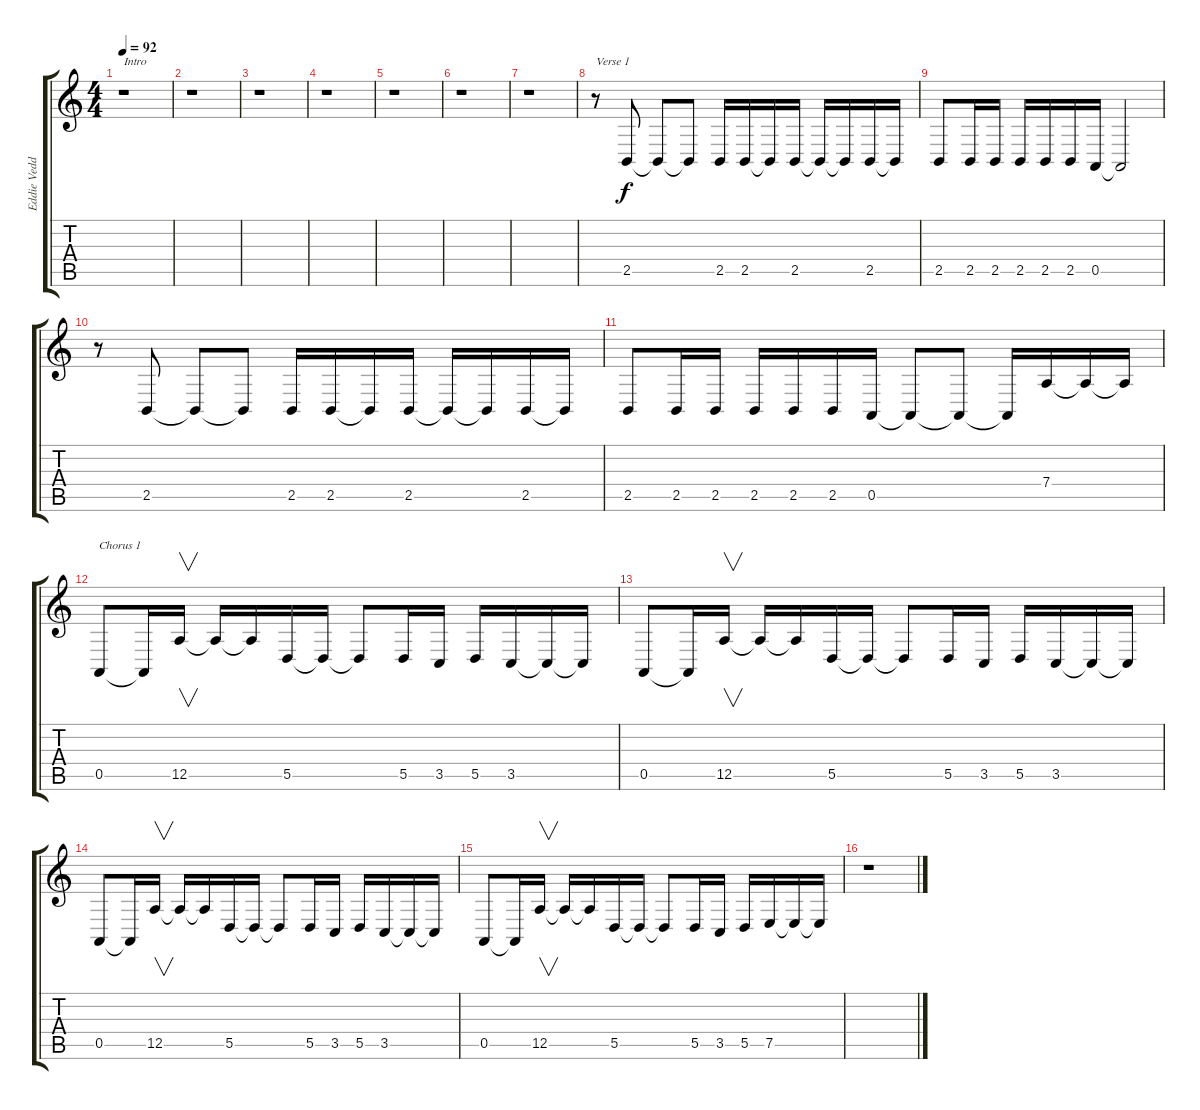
\track ("Eddie Vedder" "Eddie Vedd") {instrument tenorsax}
\staff {score tabs}
\tuning (E4 B3 G3 D3 A2 E2) {hide}
\ts (4 4)
\tempo 92
\clef g2
\ks c
r.1{txt "Intro" dy f instrument tenorsax} |
r.1 |
r.1 |
r.1 |
r.1 |
r.1 |
r.1 |
r.8{txt "Verse 1"} 2.5.8 2.5{t}.8 2.5{t}.8 2.5.16 2.5.16 2.5{t}.16 2.5.16 2.5{t}.16 2.5{t}.16 2.5.16 2.5{t}.16 |
2.5.8 2.5.16 2.5.16 2.5.16 2.5.16 2.5.16 0.5.16 0.5{t}.2 |
r.8 2.5.8 2.5{t}.8 2.5{t}.8 2.5.16 2.5.16 2.5{t}.16 2.5.16 2.5{t}.16 2.5{t}.16 2.5.16 2.5{t}.16 |
2.5.8 2.5.16 2.5.16 2.5.16 2.5.16 2.5.16 0.5.16 0.5{t}.8 0.5{t}.8 0.5{t}.16 7.4.16 7.4{t}.16 7.4{t}.16 |
0.5.8{txt "Chorus 1"} 0.5{t}.16 12.5.16{v} 12.5{t}.16 12.5{t}.16 5.5.16 5.5{t}.16 5.5{t}.8 5.5.16 3.5.16 5.5.16 3.5.16 3.5{t}.16 3.5{t}.16 |
0.5.8 0.5{t}.16 12.5.16{v} 12.5{t}.16 12.5{t}.16 5.5.16 5.5{t}.16 5.5{t}.8 5.5.16 3.5.16 5.5.16 3.5.16 3.5{t}.16 3.5{t}.16 |
0.5.8 0.5{t}.16 12.5.16{v} 12.5{t}.16 12.5{t}.16 5.5.16 5.5{t}.16 5.5{t}.8 5.5.16 3.5.16 5.5.16 3.5.16 3.5{t}.16 3.5{t}.16 |
0.5.8 0.5{t}.16 12.5.16{v} 12.5{t}.16 12.5{t}.16 5.5.16 5.5{t}.16 5.5{t}.8 5.5.16 3.5.16 5.5.16 7.5.16 7.5{t}.16 7.5{t}.16 |
r.1
